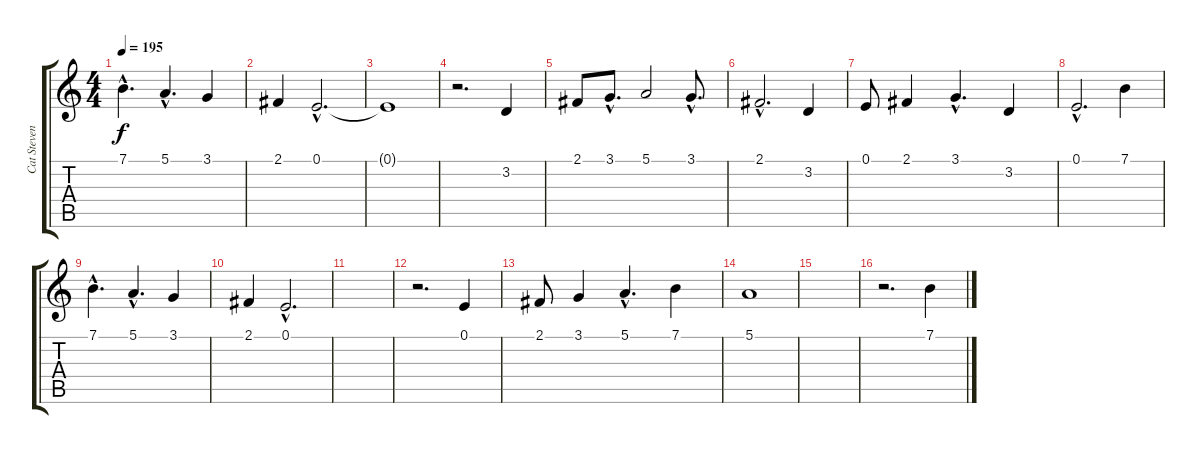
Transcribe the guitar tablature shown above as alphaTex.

\track ("Cat Stevens,singing" "Cat Steven") {instrument oboe}
\staff {score tabs}
\tuning (E4 B3 G3 D3 A2 E2) {hide}
\ts (4 4)
\tempo 195
\clef g2
\ks c
7.1{hac}.4{d dy f} 5.1{hac}.4{d} 3.1.4 |
2.1.4 0.1{hac}.2{d} |
0.1{t}.1 |
r.2{d} 3.2.4 |
2.1.8 3.1{hac}.8{d} 5.1.2 3.1{hac}.8{d} |
2.1{hac}.2{d} 3.2.4 |
0.1.8 2.1.4 3.1{hac}.4{d} 3.2.4 |
0.1{hac}.2{d} 7.1.4 |
7.1{hac}.4{d} 5.1{hac}.4{d} 3.1.4 |
2.1.4 0.1{hac}.2{d} |
|
r.2{d} 0.1.4 |
2.1.8 3.1.4 5.1{hac}.4{d} 7.1.4 |
5.1.1 |
|
r.2{d} 7.1.4
